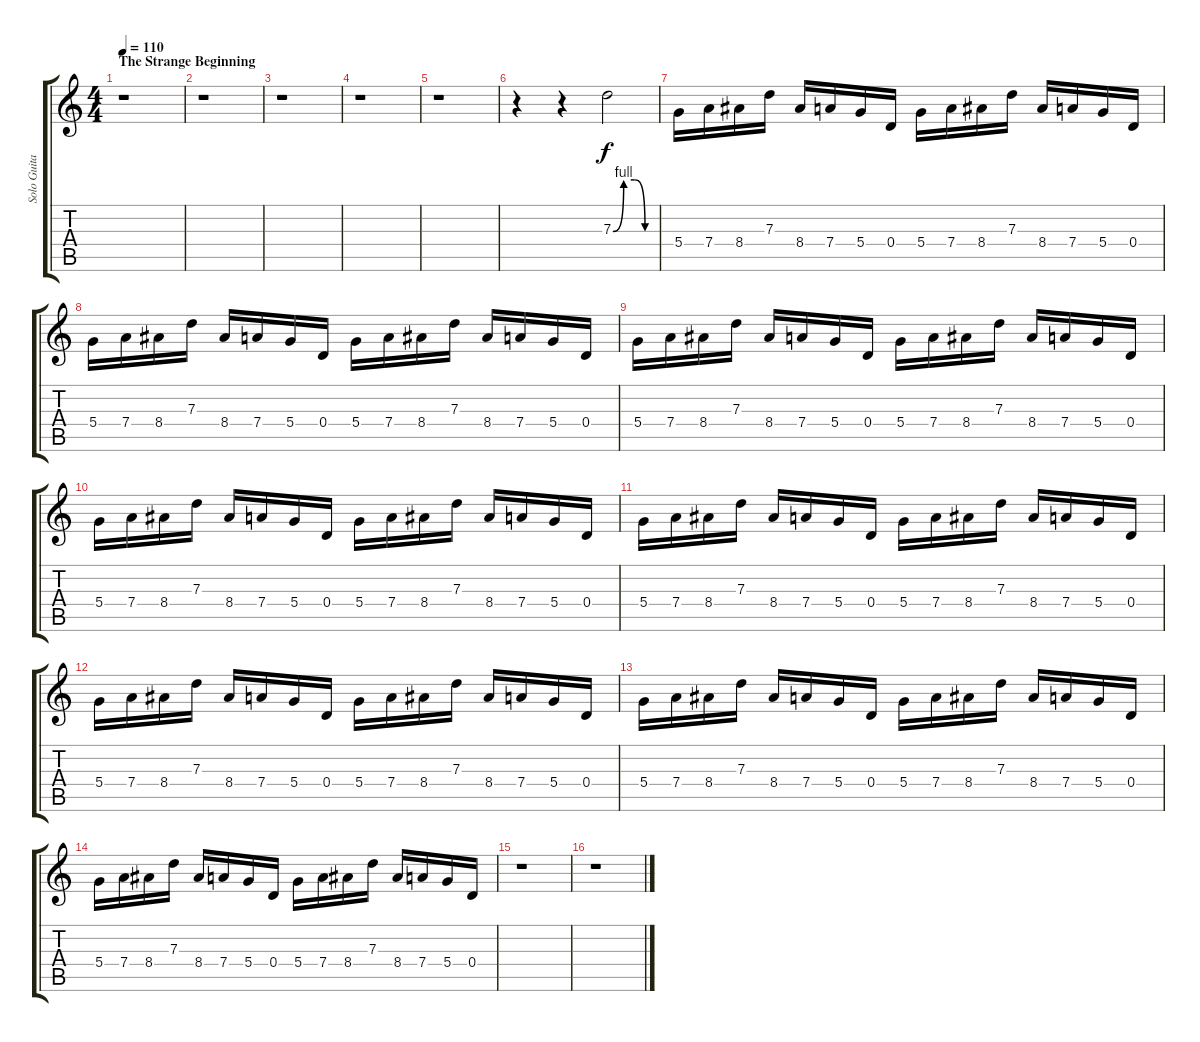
\track ("Solo Guitar" "Solo Guita") {instrument distortionguitar}
\staff {score tabs}
\tuning (E4 B3 G3 D3 A2 E2) {hide}
\ts (4 4)
\section ("" "The Strange Beginning")
\tempo 110
\clef g2
\ks c
r.1{dy f instrument distortionguitar} |
r.1 |
r.1 |
r.1 |
r.1 |
r.4 r.4 7.3{be (custom 0 0 15 4 30 4 45 0 60 0)}.2 |
5.4.16 7.4.16 8.4.16 7.3.16 8.4.16 7.4.16 5.4.16 0.4.16 5.4.16 7.4.16 8.4.16 7.3.16 8.4.16 7.4.16 5.4.16 0.4.16 |
5.4.16 7.4.16 8.4.16 7.3.16 8.4.16 7.4.16 5.4.16 0.4.16 5.4.16 7.4.16 8.4.16 7.3.16 8.4.16 7.4.16 5.4.16 0.4.16 |
5.4.16 7.4.16 8.4.16 7.3.16 8.4.16 7.4.16 5.4.16 0.4.16 5.4.16 7.4.16 8.4.16 7.3.16 8.4.16 7.4.16 5.4.16 0.4.16 |
5.4.16 7.4.16 8.4.16 7.3.16 8.4.16 7.4.16 5.4.16 0.4.16 5.4.16 7.4.16 8.4.16 7.3.16 8.4.16 7.4.16 5.4.16 0.4.16 |
5.4.16 7.4.16 8.4.16 7.3.16 8.4.16 7.4.16 5.4.16 0.4.16 5.4.16 7.4.16 8.4.16 7.3.16 8.4.16 7.4.16 5.4.16 0.4.16 |
5.4.16 7.4.16 8.4.16 7.3.16 8.4.16 7.4.16 5.4.16 0.4.16 5.4.16 7.4.16 8.4.16 7.3.16 8.4.16 7.4.16 5.4.16 0.4.16 |
5.4.16 7.4.16 8.4.16 7.3.16 8.4.16 7.4.16 5.4.16 0.4.16 5.4.16 7.4.16 8.4.16 7.3.16 8.4.16 7.4.16 5.4.16 0.4.16 |
5.4.16 7.4.16 8.4.16 7.3.16 8.4.16 7.4.16 5.4.16 0.4.16 5.4.16 7.4.16 8.4.16 7.3.16 8.4.16 7.4.16 5.4.16 0.4.16 |
r.1 |
r.1
